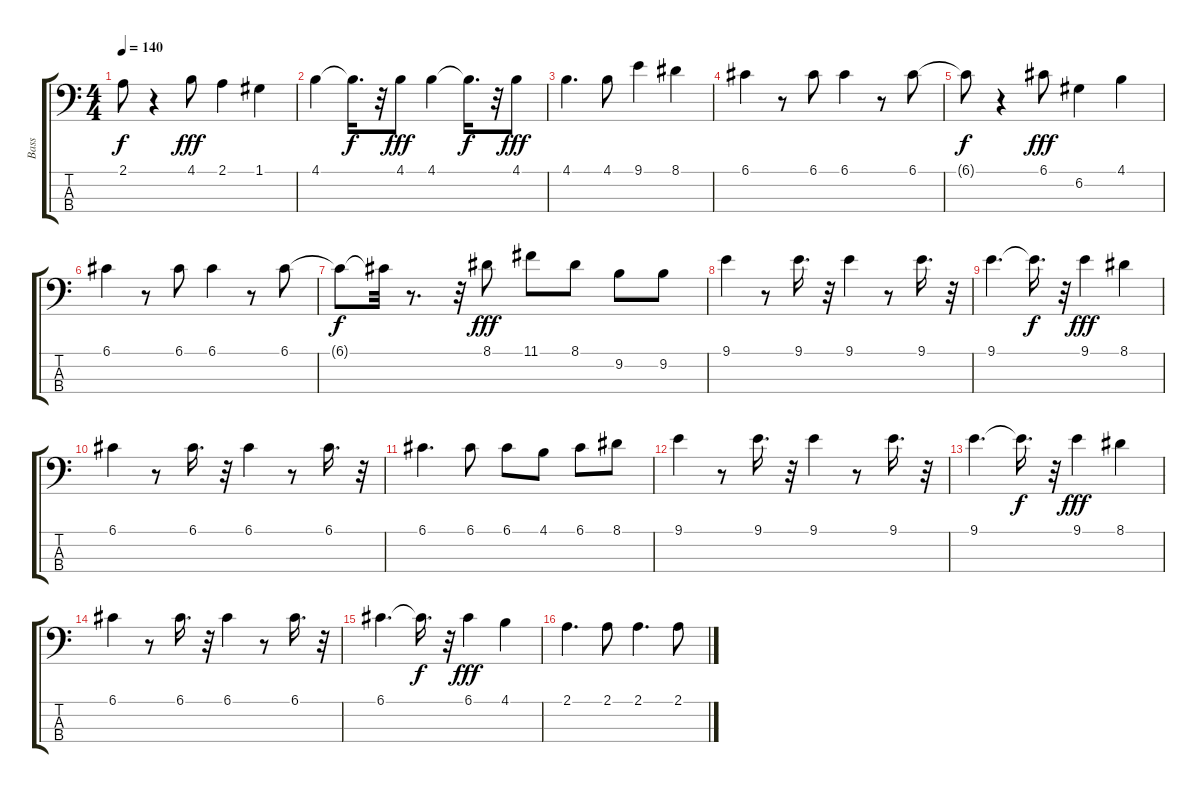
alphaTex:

\track ("Bass" "Bass") {instrument electricbasspick}
\staff {score tabs}
\tuning (G2 D2 A1 E1) {hide}
\ts (4 4)
\tempo 140
\clef f4
\ks c
2.1{t}.8{dy f} r.4 4.1.8{dy fff} 2.1.4 1.1.4 |
4.1.4 4.1{t}.16{d dy f} r.32 4.1.8{dy fff} 4.1.4 4.1{t}.16{d dy f} r.32 4.1.8{dy fff} |
4.1.4{d} 4.1.8 9.1.4 8.1.4 |
6.1.4 r.8 6.1.8 6.1.4 r.8 6.1.8 |
6.1{t}.8{dy f} r.4 6.1.8{dy fff} 6.2.4 4.1.4 |
6.1.4 r.8 6.1.8 6.1.4 r.8 6.1.8 |
6.1{t}.8{dy f} 6.1{t}.32 r.8{d} r.32 8.1.8{dy fff} 11.1.8 8.1.8 9.2.8 9.2.8 |
9.1.4 r.8 9.1.16{d} r.32 9.1.4 r.8 9.1.16{d} r.32 |
9.1.4{d} 9.1{t}.16{d dy f} r.32 9.1.4{dy fff} 8.1.4 |
6.1.4 r.8 6.1.16{d} r.32 6.1.4 r.8 6.1.16{d} r.32 |
6.1.4{d} 6.1.8 6.1.8 4.1.8 6.1.8 8.1.8 |
9.1.4 r.8 9.1.16{d} r.32 9.1.4 r.8 9.1.16{d} r.32 |
9.1.4{d} 9.1{t}.16{d dy f} r.32 9.1.4{dy fff} 8.1.4 |
6.1.4 r.8 6.1.16{d} r.32 6.1.4 r.8 6.1.16{d} r.32 |
6.1.4{d} 6.1{t}.16{d dy f} r.32 6.1.4{dy fff} 4.1.4 |
2.1.4{d} 2.1.8 2.1.4{d} 2.1.8
